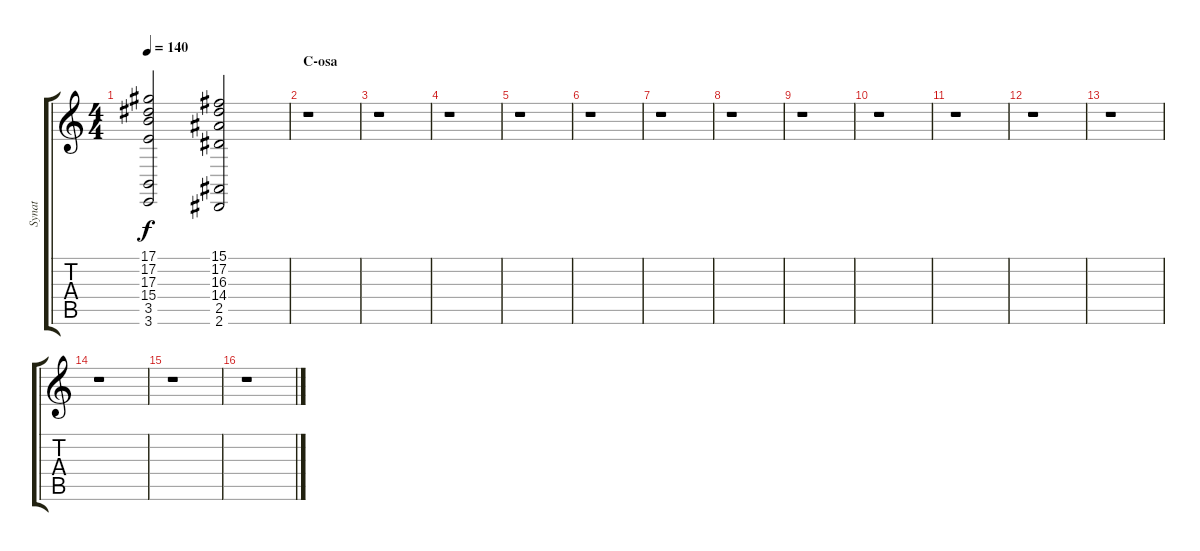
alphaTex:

\track ("Synat" "Synat") {instrument stringensemble1}
\staff {score tabs}
\tuning (Eb4 Bb3 Gb3 Db3 Ab2 Db2) {hide}
\ts (4 4)
\tempo 140
\clef g2
\ks c
(17.1 17.2 17.3 15.4 3.5 3.6).2{dy f} (15.1 17.2 16.3 14.4 2.5 2.6).2 |
\section ("" "C-osa")
r.1 |
r.1 |
r.1 |
r.1 |
r.1 |
r.1 |
r.1 |
r.1 |
r.1 |
r.1 |
r.1 |
r.1 |
r.1 |
r.1 |
r.1
